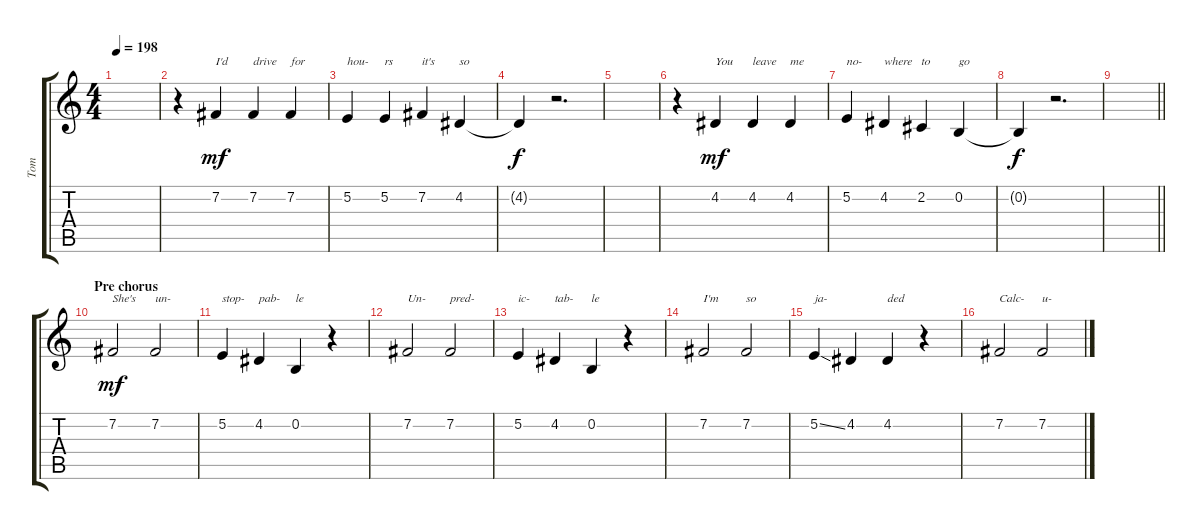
\track ("Tom" "Tom") {instrument altosax}
\staff {score tabs}
\tuning (E4 B3 G3 D3 A2 E2) {hide}
\ts (4 4)
\tempo 198
\clef g2
\ks c
|
r.4 7.2.4{txt "I'd" dy mf} 7.2.4{txt "drive"} 7.2.4{txt "for"} |
5.2.4{txt "hou-"} 5.2.4{txt "rs"} 7.2.4{txt "it's"} 4.2.4{txt "so"} |
4.2{t}.4{dy f} r.2{d} |
|
r.4 4.2.4{txt "You" dy mf} 4.2.4{txt "leave"} 4.2.4{txt "me"} |
5.2.4{txt "no-"} 4.2.4{txt "where"} 2.2.4{txt "to"} 0.2.4{txt "go"} |
0.2{t}.4{dy f} r.2{d} |
\barLineRight lightlight
|
\section ("" "Pre chorus")
7.2.2{txt "She's" dy mf} 7.2.2{txt "un-"} |
5.2.4{txt "stop-"} 4.2.4{txt "pab-"} 0.2.4{txt "le"} r.4 |
7.2.2{txt "Un-"} 7.2.2{txt "pred-"} |
5.2.4{txt "ic-"} 4.2.4{txt "tab-"} 0.2.4{txt "le"} r.4 |
7.2.2{txt "I'm"} 7.2.2{txt "so"} |
5.2{ss}.4{txt "ja-"} 4.2.4 4.2.4{txt "ded"} r.4 |
7.2.2{txt "Calc-"} 7.2.2{txt "u-"}
